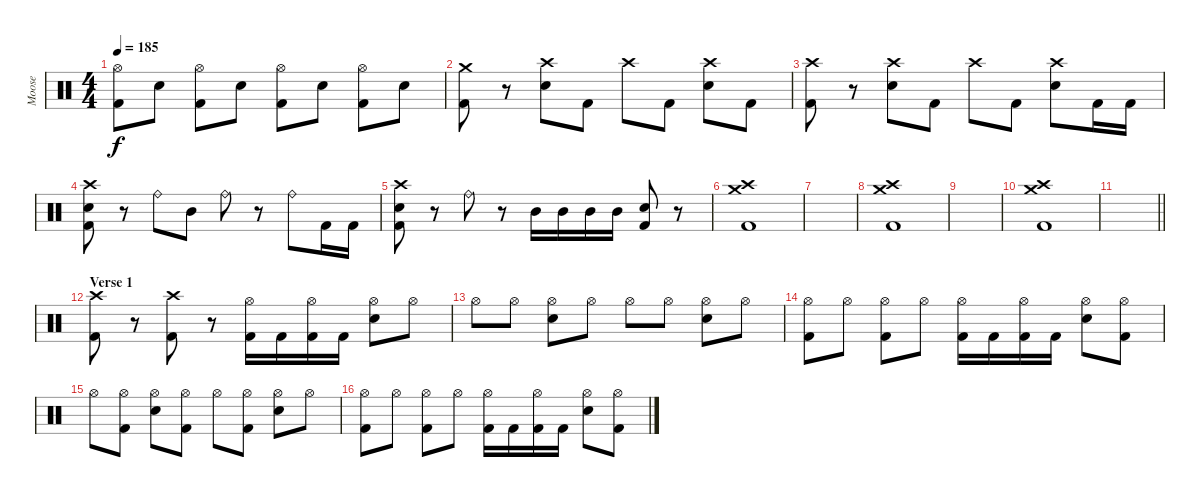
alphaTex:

\track ("Moose" "Moose") {instrument percussion}
\staff {score}
\articulation defaults
\ts (4 4)
\tempo 185
\clef neutral
\ks c
("Hi-Hat (open)" "Kick (hit) 2").8{dy f} "Electric Snare (hit)".8 ("Hi-Hat (open)" "Kick (hit) 2").8 "Electric Snare (hit)".8 ("Hi-Hat (open)" "Kick (hit) 2").8 "Electric Snare (hit)".8 ("Hi-Hat (open)" "Kick (hit) 2").8 "Electric Snare (hit)".8 |
("Crash medium (hit)" "Kick (hit) 2").8 r.8 ("Crash high (hit)" "Electric Snare (hit)").8 "Kick (hit) 2".8 "Crash high (hit)".8 "Kick (hit) 2".8 ("Crash high (hit)" "Electric Snare (hit)").8 "Kick (hit) 2".8 |
("Crash high (hit)" "Kick (hit) 2").8 r.8 ("Crash high (hit)" "Electric Snare (hit)").8 "Kick (hit) 2".8 "Crash high (hit)".8 "Kick (hit) 2".8 ("Crash high (hit)" "Electric Snare (hit)").8 "Kick (hit) 2".16 "Kick (hit) 2".16 |
("Crash high (hit)" "Electric Snare (hit)" "Kick (hit) 2").8 r.8 "Ride (bell)".8 "Mid Tom (hit)".8 "Ride (bell)".8 r.8 "Ride (bell)".8 "Kick (hit) 2".16 "Kick (hit) 2".16 |
("Crash high (hit)" "Electric Snare (hit)" "Kick (hit) 2").8 r.8 "Ride (bell)".8 r.8 "Mid Tom (hit)".16 "Mid Tom (hit)".16 "Mid Tom (hit)".16 "Mid Tom (hit)".16 ("Electric Snare (hit)" "Kick (hit) 2").8 r.8 |
("Crash medium (hit)" "Crash high (hit)" "Kick (hit) 2").1 |
|
("Crash medium (hit)" "Crash high (hit)" "Kick (hit) 2").1 |
|
("Crash medium (hit)" "Crash high (hit)" "Kick (hit) 2").1 |
\barLineRight lightlight
|
\section ("" "Verse 1")
("Crash high (hit)" "Kick (hit) 2").8 r.8 ("Crash high (hit)" "Kick (hit) 2").8 r.8 ("Hi-Hat (open)" "Kick (hit) 2").16 "Kick (hit) 2".16 ("Hi-Hat (open)" "Kick (hit) 2").16 "Kick (hit) 2".16 ("Hi-Hat (open)" "Electric Snare (hit)").8 "Hi-Hat (open)".8 |
"Hi-Hat (open)".8 "Hi-Hat (open)".8 ("Hi-Hat (open)" "Electric Snare (hit)").8 "Hi-Hat (open)".8 "Hi-Hat (open)".8 "Hi-Hat (open)".8 ("Hi-Hat (open)" "Electric Snare (hit)").8 "Hi-Hat (open)".8 |
("Hi-Hat (open)" "Kick (hit) 2").8 "Hi-Hat (open)".8 ("Hi-Hat (open)" "Kick (hit) 2").8 "Hi-Hat (open)".8 ("Hi-Hat (open)" "Kick (hit) 2").16 "Kick (hit) 2".16 ("Hi-Hat (open)" "Kick (hit) 2").16 "Kick (hit) 2".16 ("Hi-Hat (open)" "Electric Snare (hit)").8 ("Hi-Hat (open)" "Kick (hit) 2").8 |
"Hi-Hat (open)".8 ("Hi-Hat (open)" "Kick (hit) 2").8 ("Hi-Hat (open)" "Electric Snare (hit)").8 ("Hi-Hat (open)" "Kick (hit) 2").8 "Hi-Hat (open)".8 ("Hi-Hat (open)" "Kick (hit) 2").8 ("Hi-Hat (open)" "Electric Snare (hit)").8 "Hi-Hat (open)".8 |
("Hi-Hat (open)" "Kick (hit) 2").8 "Hi-Hat (open)".8 ("Hi-Hat (open)" "Kick (hit) 2").8 "Hi-Hat (open)".8 ("Hi-Hat (open)" "Kick (hit) 2").16 "Kick (hit) 2".16 ("Hi-Hat (open)" "Kick (hit) 2").16 "Kick (hit) 2".16 ("Hi-Hat (open)" "Electric Snare (hit)").8 ("Hi-Hat (open)" "Kick (hit) 2").8
